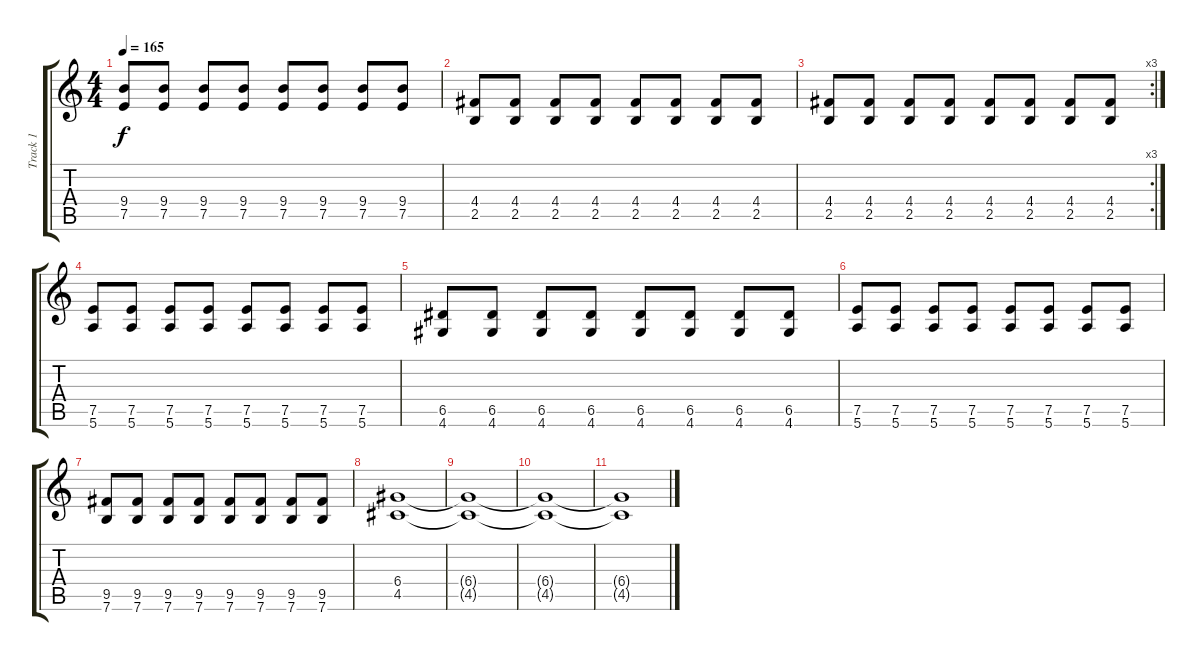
\track ("Track 1" "Track 1") {instrument distortionguitar}
\staff {score tabs}
\tuning (E4 B3 G3 D3 A2 E2) {hide}
\ts (4 4)
\tempo 165
\clef g2
\ks c
(9.4 7.5).8{dy f} (9.4 7.5).8 (9.4 7.5).8 (9.4 7.5).8 (9.4 7.5).8 (9.4 7.5).8 (9.4 7.5).8 (9.4 7.5).8 |
(4.4 2.5).8 (4.4 2.5).8 (4.4 2.5).8 (4.4 2.5).8 (4.4 2.5).8 (4.4 2.5).8 (4.4 2.5).8 (4.4 2.5).8 |
\rc 3
(4.4 2.5).8 (4.4 2.5).8 (4.4 2.5).8 (4.4 2.5).8 (4.4 2.5).8 (4.4 2.5).8 (4.4 2.5).8 (4.4 2.5).8 |
(7.5 5.6).8 (7.5 5.6).8 (7.5 5.6).8 (7.5 5.6).8 (7.5 5.6).8 (7.5 5.6).8 (7.5 5.6).8 (7.5 5.6).8 |
(6.5 4.6).8 (6.5 4.6).8 (6.5 4.6).8 (6.5 4.6).8 (6.5 4.6).8 (6.5 4.6).8 (6.5 4.6).8 (6.5 4.6).8 |
(7.5 5.6).8 (7.5 5.6).8 (7.5 5.6).8 (7.5 5.6).8 (7.5 5.6).8 (7.5 5.6).8 (7.5 5.6).8 (7.5 5.6).8 |
(9.5 7.6).8 (9.5 7.6).8 (9.5 7.6).8 (9.5 7.6).8 (9.5 7.6).8 (9.5 7.6).8 (9.5 7.6).8 (9.5 7.6).8 |
(6.4 4.5).1 |
(6.4{t} 4.5{t}).1 |
(6.4{t} 4.5{t}).1 |
(6.4{t} 4.5{t}).1
